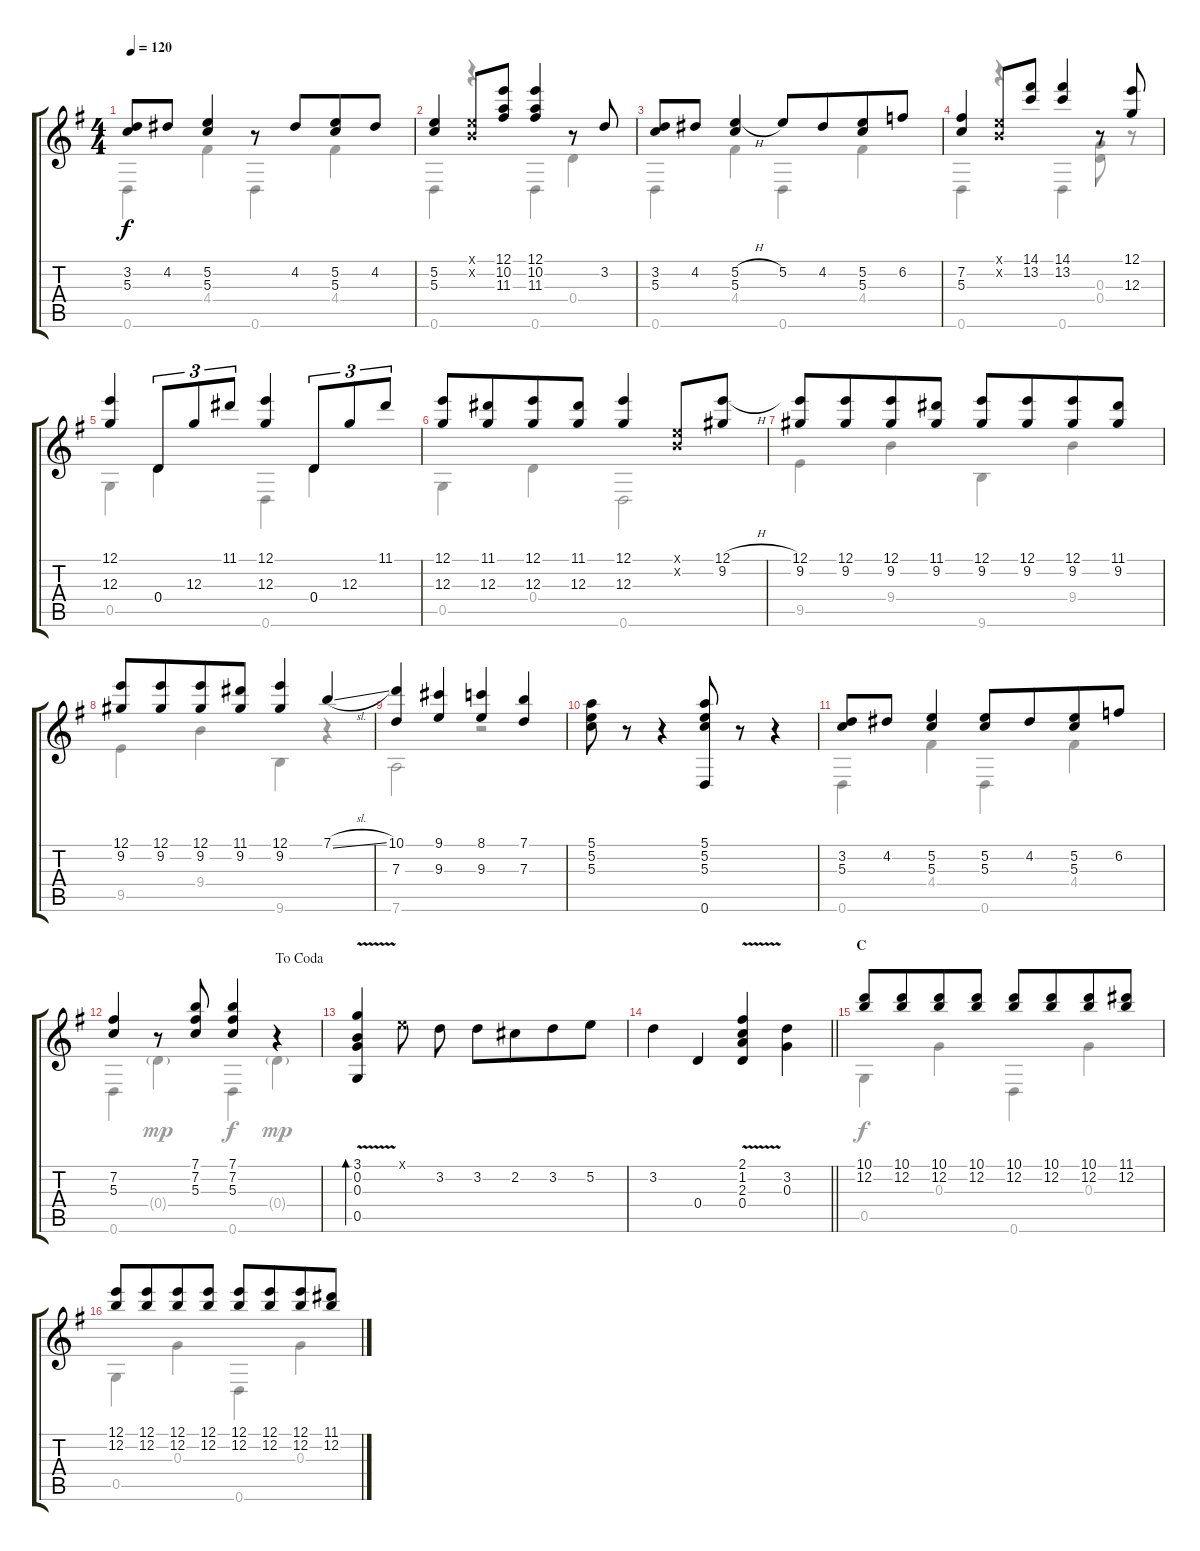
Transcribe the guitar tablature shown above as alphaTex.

\track "" {instrument acousticguitarsteel}
\staff {score tabs}
\tuning (E4 B3 G3 D3 G2 D2) {hide}
\voice
\ts (4 4)
\tempo 120
\clef g2
\ks g
(3.2 5.3).8{dy f} 4.2.8 (5.2 5.3).4 r.8 4.2.8{beam merge} (5.2 5.3).8 4.2.8 |
(5.2 5.3).4 (0.1{x} 0.2{x}).8 (12.1 10.2 11.3).8 (12.1 10.2 11.3).4 r.8 3.2.8 |
(3.2 5.3).8 4.2.8 (5.2{h} 5.3).4 5.2.8 4.2.8{beam merge} (5.2 5.3).8 6.2.8 |
(7.2 5.3).4 (0.1{x} 0.2{x}).8 (14.1 13.2).8 (14.1 13.2).4 r.8 (12.1 12.3).8 |
(12.1 12.3).4 0.4.8{tu (3 2)} 12.3.8{tu (3 2)} 11.1.8{tu (3 2)} (12.1 12.3).4 0.4.8{tu (3 2)} 12.3.8{tu (3 2)} 11.1.8{tu (3 2)} |
(12.1 12.3).8 (11.1 12.3).8{beam merge} (12.1 12.3).8 (11.1 12.3).8 (12.1 12.3).4 (0.1{x} 0.2{x}).8 (12.1{h} 9.2).8 |
(12.1 9.2).8 (12.1 9.2).8{beam merge} (12.1 9.2).8 (11.1 9.2).8 (12.1 9.2).8 (12.1 9.2).8{beam merge} (12.1 9.2).8 (11.1 9.2).8 |
(12.1 9.2).8 (12.1 9.2).8{beam merge} (12.1 9.2).8 (11.1 9.2).8 (12.1 9.2).4 7.1{sl}.4 |
(10.1 7.3).4 (9.1 9.3).4 (8.1 9.3).4 (7.1 7.3).4 |
(5.1 5.2 5.3).8 r.8 r.4 (5.1 5.2 5.3 0.6).8 r.8 r.4 |
(3.2 5.3).8 4.2.8 (5.2 5.3).4 (5.2 5.3).8 4.2.8{beam merge} (5.2 5.3).8 6.2.8 |
\jump dacoda
(7.2 5.3).4 r.8 (7.1 7.2 5.3).8 (7.1 7.2 5.3).4 r.4 |
(3.1{v} 0.2 0.3 0.5).4{bd 60} 0.1{x}.8{beam split} 3.2.8 3.2.8 2.2.8{beam merge} 3.2.8 5.2.8 |
\barLineRight lightlight
3.2.4 0.4.4 (2.1 1.2 2.3{v} 0.4).4 (3.2 0.3).4 |
\section ("" "C")
(10.1 12.2).8 (10.1 12.2).8{beam merge} (10.1 12.2).8 (10.1 12.2).8 (10.1 12.2).8 (10.1 12.2).8{beam merge} (10.1 12.2).8 (11.1 12.2).8 |
(12.1 12.2).8 (12.1 12.2).8{beam merge} (12.1 12.2).8 (12.1 12.2).8 (12.1 12.2).8 (12.1 12.2).8{beam merge} (12.1 12.2).8 (11.1 12.2).8
\voice
\clef g2
\ottava regular
\simile none
\ks g
0.6.4{dy f} 4.4.4 0.6.4 4.4.4 |
0.6.4 r.4 0.6.4 0.4.4 |
0.6.4 4.4.4 0.6.4 4.4.4 |
0.6.4 r.4 0.6.4 (0.3 0.4).8 r.8 |
0.5.4 0.4.4 0.6.4 0.4.4 |
0.5.4 0.4.4 0.6.2 |
9.5.4 9.4.4 9.6.4 9.4.4 |
9.5.4 9.4.4 9.6.4 r.4 |
7.6.2 r.2 |
|
0.6.4 4.4.4 0.6.4 4.4.4 |
0.6.4 0.4{g}.4{dy mp} 0.6.4{dy f} 0.4{g}.4{dy mp} |
|
\barLineRight lightlight
|
0.5.4{dy f} 0.3.4 0.6.4 0.3.4 |
0.5.4 0.3.4 0.6.4 0.3.4
